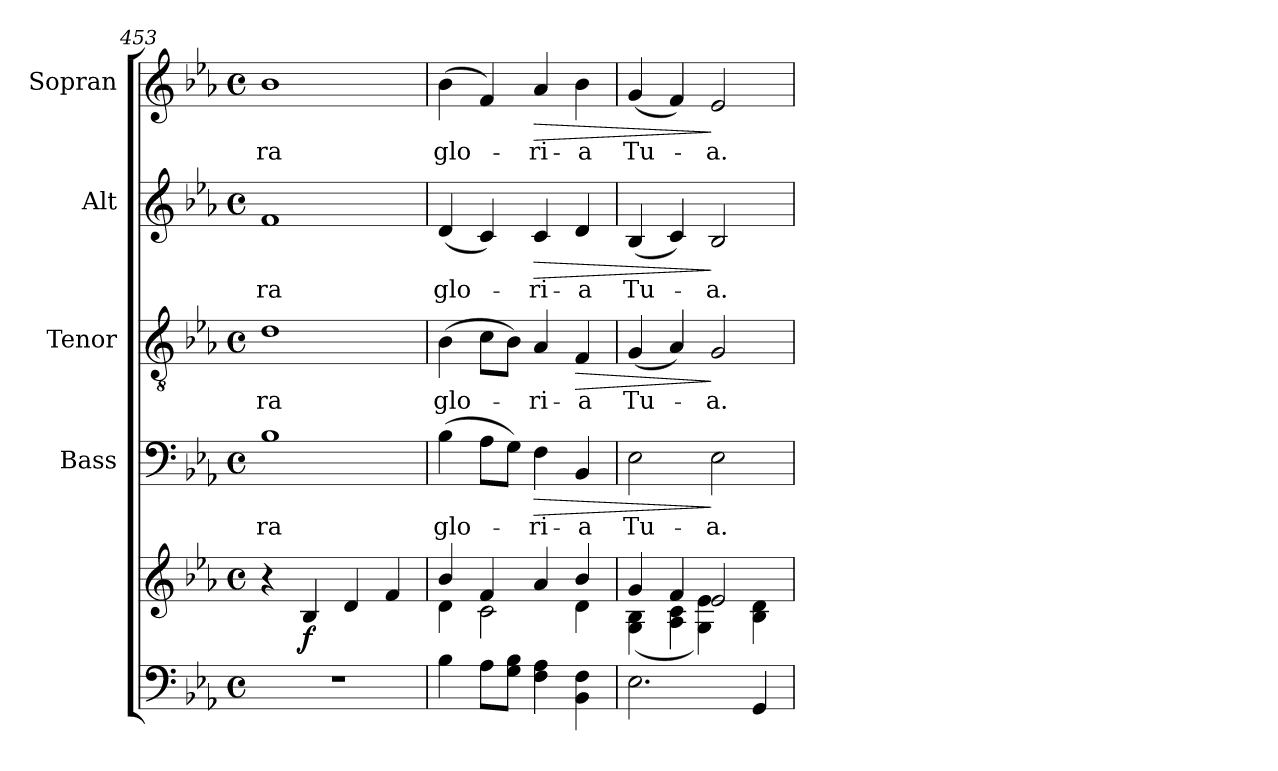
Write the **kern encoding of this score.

**kern	**kern	**dynam	**kern	**text	**dynam	**kern	**text	**dynam	**kern	**text	**dynam	**kern	**text	**dynam
*part5	*part5	*part5	*part4	*part4	*part4	*part3	*part3	*part3	*part2	*part2	*part2	*part1	*part1	*part1
*staff6	*staff5	*staff5/6	*staff4	*staff4	*staff4	*staff3	*staff3	*staff3	*staff2	*staff2	*staff2	*staff1	*staff1	*staff1
*	*	*	*I"Bass	*	*	*I"Tenor	*	*	*I"Alt	*	*	*I"Sopran	*	*
*	*	*	*I'B.	*	*	*I'T.	*	*	*I'A.	*	*	*I'S.	*	*
*clefF4	*clefG2	*	*clefF4	*	*	*clefGv2	*	*	*clefG2	*	*	*clefG2	*	*
*k[b-e-a-]	*k[b-e-a-]	*	*k[b-e-a-]	*	*	*k[b-e-a-]	*	*	*k[b-e-a-]	*	*	*k[b-e-a-]	*	*
*E-:	*E-:	*	*E-:	*	*	*E-:	*	*	*E-:	*	*	*E-:	*	*
*M4/4	*M4/4	*	*M4/4	*	*	*M4/4	*	*	*M4/4	*	*	*M4/4	*	*
*met(c)	*met(c)	*	*met(c)	*	*	*met(c)	*	*	*met(c)	*	*	*met(c)	*	*
=453	=453	=453	=453	=453	=453	=453	=453	=453	=453	=453	=453	=453	=453	=453
!	!	!	!	!LO:LY:b	!	!	!LO:LY:b	!	!	!LO:LY:b	!	!	!LO:LY:b	!
1r	4r	.	1B-	-ra	.	1d	-ra	.	1f	-ra	.	1b-	-ra	.
!	!	!LO:DY:b	!	!	!	!	!	!	!	!	!	!	!	!
.	4B-/	f	.	.	.	.	.	.	.	.	.	.	.	.
.	4d/	.	.	.	.	.	.	.	.	.	.	.	.	.
.	4f/	.	.	.	.	.	.	.	.	.	.	.	.	.
=454	=454	=454	=454	=454	=454	=454	=454	=454	=454	=454	=454	=454	=454	=454
*	*^	*	*	*	*	*	*	*	*	*	*	*	*	*
!	!	!	!	!	!LO:LY:b	!	!	!LO:LY:b	!	!	!LO:LY:b	!	!	!LO:LY:b	!
4B-\	4b-/	4d\	.	(>4B-\	glo-	.	(>4B-\	glo-	.	(<4d/	glo-	.	(>4b-\	glo-	.
8A-\L	4f/	2c\	.	8A-\L	.	.	8c\L	.	.	4c/)	.	.	4f/)	.	.
8G\ 8B-\J	.	.	.	8G\J)	.	.	8B-\J)	.	.	.	.	.	.	.	.
!	!	!	!	!	!LO:LY:b	!LO:HP:b	!	!LO:LY:b	!	!	!LO:LY:b	!LO:HP:b	!	!LO:LY:b	!LO:HP:b
4F\ 4A-\	4a-/	.	.	4F\	-ri-	>	4A-/	-ri-	.	4c/	-ri-	>	4a-/	-ri-	>
!	!	!	!	!	!LO:LY:b	!	!	!LO:LY:b	!LO:HP:b	!	!LO:LY:b	!	!	!LO:LY:b	!
4BB-\ 4F\	4b-/	4d\	.	4BB-/	-a	.	4F/	-a	>	4d/	-a	.	4b-\	-a	.
=455	=455	=455	=455	=455	=455	=455	=455	=455	=455	=455	=455	=455	=455	=455	=455
!	!	!	!	!	!LO:LY:b	!	!	!LO:LY:b	!	!	!LO:LY:b	!	!	!LO:LY:b	!
2.E-\	4g/	(4G\ 4B-\	.	2E-\	Tu-	.	(<4G/	Tu-	.	(<4B-/	Tu-	.	(<4g/	Tu-	.
.	4f/	4A-\ 4c\	.	.	.	.	4A-/)	.	.	4c/)	.	.	4f/)	.	.
!	!	!	!	!	!LO:LY:b	!	!	!LO:LY:b	!	!	!LO:LY:b	!	!	!LO:LY:b	!
.	2e-/	4G\ 4e-\)	.	2E-\	-a.	]	2G/	-a.	]	2B-/	-a.	]	2e-/	-a.	]
4GG/	.	4B-\ 4d\	.	.	.	.	.	.	.	.	.	.	.	.	.
*	*v	*v	*	*	*	*	*	*	*	*	*	*	*	*	*
=	=	=	=	=	=	=	=	=	=	=	=	=	=	=
*-	*-	*-	*-	*-	*-	*-	*-	*-	*-	*-	*-	*-	*-	*-
